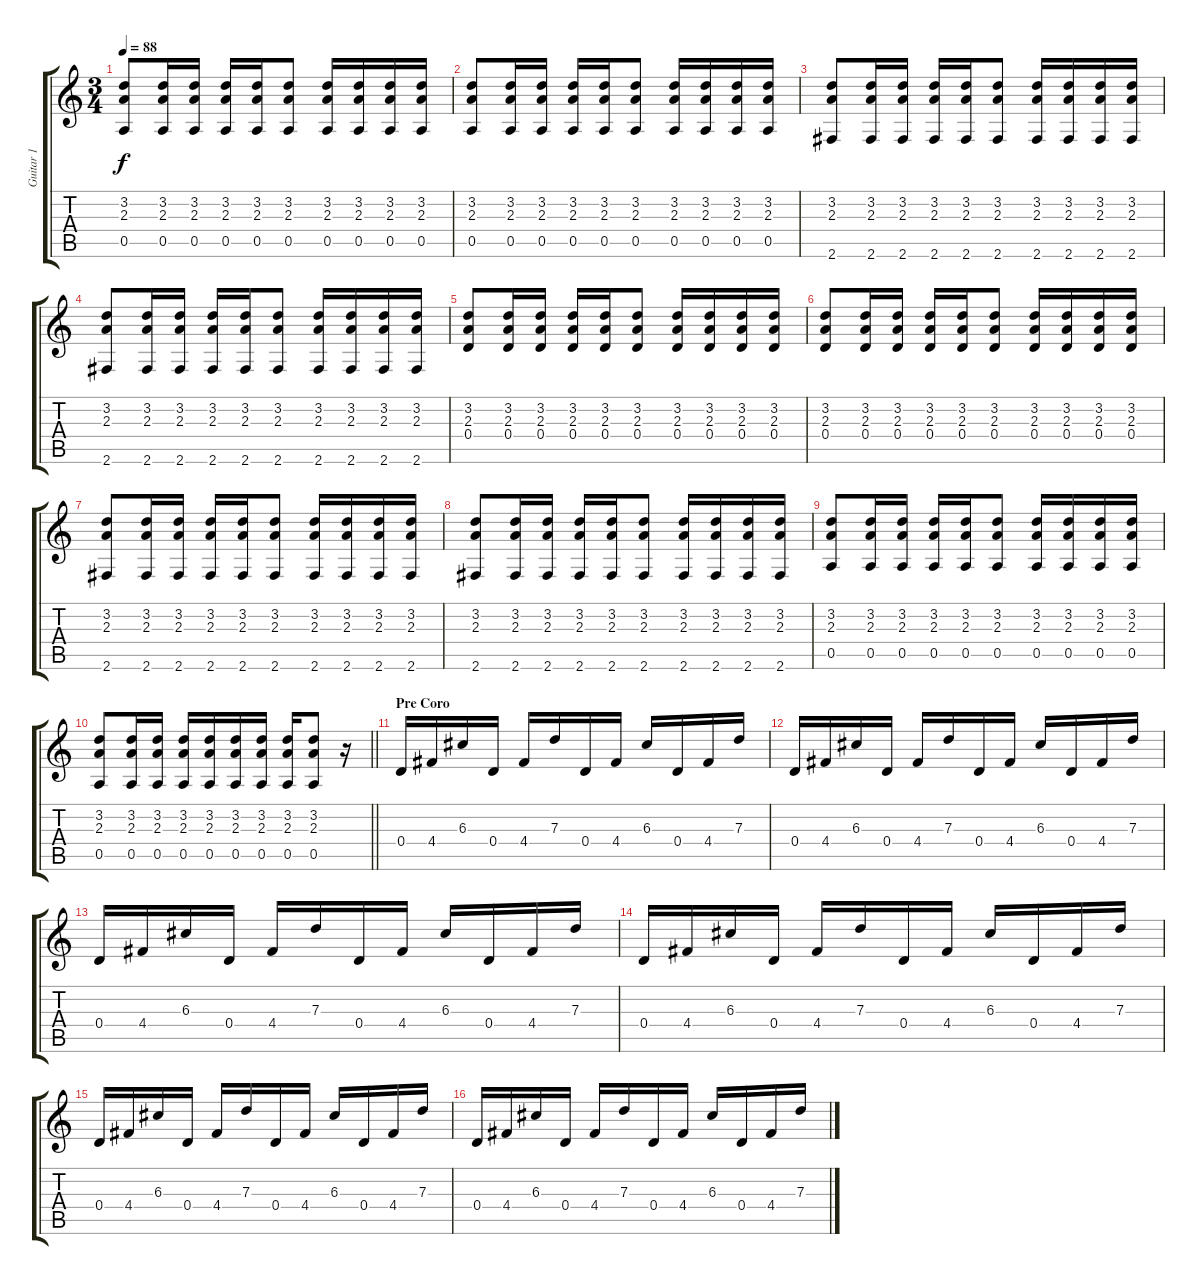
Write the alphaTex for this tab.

\track ("Guitar 1" "Guitar 1") {instrument electricguitarjazz}
\staff {score tabs}
\tuning (E4 B3 G3 D3 A2 E2) {hide}
\ts (3 4)
\tempo 88
\clef g2
\ks c
(3.2 2.3 0.5).8{dy f} (3.2 2.3 0.5).16 (3.2 2.3 0.5).16 (3.2 2.3 0.5).16 (3.2 2.3 0.5).16 (3.2 2.3 0.5).8 (3.2 2.3 0.5).16 (3.2 2.3 0.5).16 (3.2 2.3 0.5).16 (3.2 2.3 0.5).16 |
(3.2 2.3 0.5).8 (3.2 2.3 0.5).16 (3.2 2.3 0.5).16 (3.2 2.3 0.5).16 (3.2 2.3 0.5).16 (3.2 2.3 0.5).8 (3.2 2.3 0.5).16 (3.2 2.3 0.5).16 (3.2 2.3 0.5).16 (3.2 2.3 0.5).16 |
(3.2 2.3 2.6).8 (3.2 2.3 2.6).16 (3.2 2.3 2.6).16 (3.2 2.3 2.6).16 (3.2 2.3 2.6).16 (3.2 2.3 2.6).8 (3.2 2.3 2.6).16 (3.2 2.3 2.6).16 (3.2 2.3 2.6).16 (3.2 2.3 2.6).16 |
(3.2 2.3 2.6).8 (3.2 2.3 2.6).16 (3.2 2.3 2.6).16 (3.2 2.3 2.6).16 (3.2 2.3 2.6).16 (3.2 2.3 2.6).8 (3.2 2.3 2.6).16 (3.2 2.3 2.6).16 (3.2 2.3 2.6).16 (3.2 2.3 2.6).16 |
(3.2 2.3 0.4).8 (3.2 2.3 0.4).16 (3.2 2.3 0.4).16 (3.2 2.3 0.4).16 (3.2 2.3 0.4).16 (3.2 2.3 0.4).8 (3.2 2.3 0.4).16 (3.2 2.3 0.4).16 (3.2 2.3 0.4).16 (3.2 2.3 0.4).16 |
(3.2 2.3 0.4).8 (3.2 2.3 0.4).16 (3.2 2.3 0.4).16 (3.2 2.3 0.4).16 (3.2 2.3 0.4).16 (3.2 2.3 0.4).8 (3.2 2.3 0.4).16 (3.2 2.3 0.4).16 (3.2 2.3 0.4).16 (3.2 2.3 0.4).16 |
(3.2 2.3 2.6).8 (3.2 2.3 2.6).16 (3.2 2.3 2.6).16 (3.2 2.3 2.6).16 (3.2 2.3 2.6).16 (3.2 2.3 2.6).8 (3.2 2.3 2.6).16 (3.2 2.3 2.6).16 (3.2 2.3 2.6).16 (3.2 2.3 2.6).16 |
(3.2 2.3 2.6).8 (3.2 2.3 2.6).16 (3.2 2.3 2.6).16 (3.2 2.3 2.6).16 (3.2 2.3 2.6).16 (3.2 2.3 2.6).8 (3.2 2.3 2.6).16 (3.2 2.3 2.6).16 (3.2 2.3 2.6).16 (3.2 2.3 2.6).16 |
(3.2 2.3 0.5).8 (3.2 2.3 0.5).16 (3.2 2.3 0.5).16 (3.2 2.3 0.5).16 (3.2 2.3 0.5).16 (3.2 2.3 0.5).8 (3.2 2.3 0.5).16 (3.2 2.3 0.5).16 (3.2 2.3 0.5).16 (3.2 2.3 0.5).16 |
\barLineRight lightlight
(3.2 2.3 0.5).8 (3.2 2.3 0.5).16 (3.2 2.3 0.5).16 (3.2 2.3 0.5).16 (3.2 2.3 0.5).16 (3.2 2.3 0.5).16 (3.2 2.3 0.5).16 (3.2 2.3 0.5).16 (3.2 2.3 0.5).8 r.16 |
\section ("" "Pre Coro")
0.4.16{instrument electricguitarjazz} 4.4.16 6.3.16 0.4.16 4.4.16 7.3.16 0.4.16 4.4.16 6.3.16 0.4.16 4.4.16 7.3.16 |
0.4.16 4.4.16 6.3.16 0.4.16 4.4.16 7.3.16 0.4.16 4.4.16 6.3.16 0.4.16 4.4.16 7.3.16 |
0.4.16 4.4.16 6.3.16 0.4.16 4.4.16 7.3.16 0.4.16 4.4.16 6.3.16 0.4.16 4.4.16 7.3.16 |
0.4.16 4.4.16 6.3.16 0.4.16 4.4.16 7.3.16 0.4.16 4.4.16 6.3.16 0.4.16 4.4.16 7.3.16 |
0.4.16 4.4.16 6.3.16 0.4.16 4.4.16 7.3.16 0.4.16 4.4.16 6.3.16 0.4.16 4.4.16 7.3.16 |
0.4.16 4.4.16 6.3.16 0.4.16 4.4.16 7.3.16 0.4.16 4.4.16 6.3.16 0.4.16 4.4.16 7.3.16
